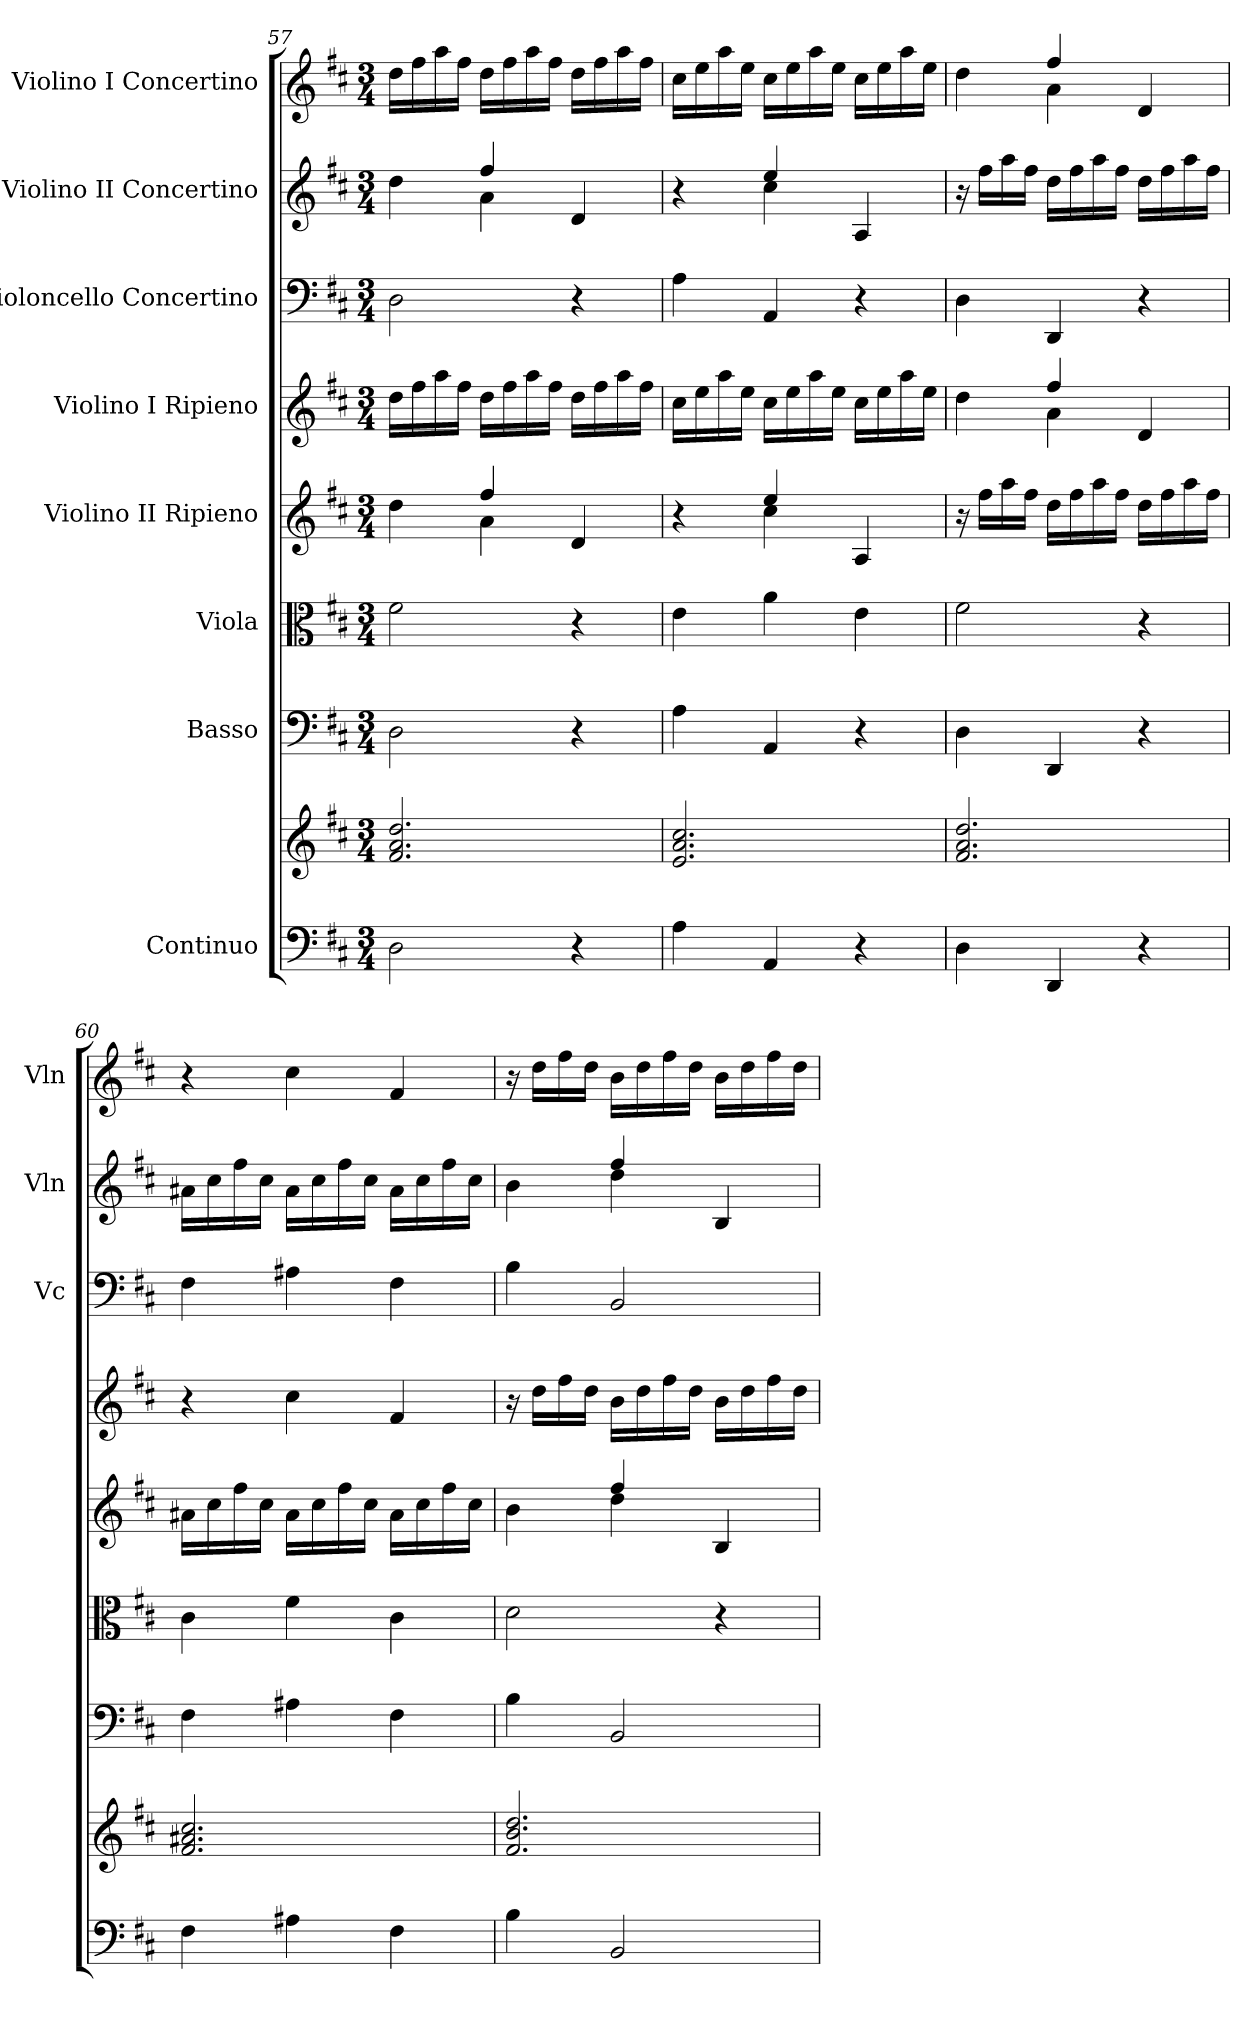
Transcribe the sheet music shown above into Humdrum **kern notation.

**kern	**kern	**kern	**kern	**kern	**kern	**kern	**kern	**kern
*part8	*part8	*part7	*part6	*part5	*part4	*part3	*part2	*part1
*staff9	*staff8	*staff7	*staff6	*staff5	*staff4	*staff3	*staff2	*staff1
*I"Continuo	*	*I"Basso	*I"Viola	*I"Violino II Ripieno	*I"Violino I Ripieno	*I"Violoncello Concertino	*I"Violino II Concertino	*I"Violino I Concertino
*	*	*	*	*	*	*I'Vc	*I'Vln	*I'Vln
*clefF4	*clefG2	*clefF4	*clefC3	*clefG2	*clefG2	*clefF4	*clefG2	*clefG2
*k[f#c#]	*k[f#c#]	*k[f#c#]	*k[f#c#]	*k[f#c#]	*k[f#c#]	*k[f#c#]	*k[f#c#]	*k[f#c#]
*M3/4	*M3/4	*M3/4	*M3/4	*M3/4	*M3/4	*M3/4	*M3/4	*M3/4
=57	=57	=57	=57	=57	=57	=57	=57	=57
*	*	*	*	*^	*	*	*^	*
2D\	2.f#/ 2.a/ 2.dd/	2D\	2f#\	4ryy	4dd\	16dd\LL	2D\	4ryy	4dd\	16dd\LL
.	.	.	.	.	.	16ff#\	.	.	.	16ff#\
.	.	.	.	.	.	16aa\	.	.	.	16aa\
.	.	.	.	.	.	16ff#\JJ	.	.	.	16ff#\JJ
.	.	.	.	4ff#/	4a\	16dd\LL	.	4ff#/	4a\	16dd\LL
.	.	.	.	.	.	16ff#\	.	.	.	16ff#\
.	.	.	.	.	.	16aa\	.	.	.	16aa\
.	.	.	.	.	.	16ff#\JJ	.	.	.	16ff#\JJ
4r	.	4r	4r	4d/	4ryy	16dd\LL	4r	4d/	4ryy	16dd\LL
.	.	.	.	.	.	16ff#\	.	.	.	16ff#\
.	.	.	.	.	.	16aa\	.	.	.	16aa\
.	.	.	.	.	.	16ff#\JJ	.	.	.	16ff#\JJ
=58	=58	=58	=58	=58	=58	=58	=58	=58	=58	=58
4A\	2.e/ 2.a/ 2.cc#/	4A\	4e\	4r	4ryy	16cc#\LL	4A\	4r	4ryy	16cc#\LL
.	.	.	.	.	.	16ee\	.	.	.	16ee\
.	.	.	.	.	.	16aa\	.	.	.	16aa\
.	.	.	.	.	.	16ee\JJ	.	.	.	16ee\JJ
4AA/	.	4AA/	4a\	4ee/	4cc#\	16cc#\LL	4AA/	4ee/	4cc#\	16cc#\LL
.	.	.	.	.	.	16ee\	.	.	.	16ee\
.	.	.	.	.	.	16aa\	.	.	.	16aa\
.	.	.	.	.	.	16ee\JJ	.	.	.	16ee\JJ
4r	.	4r	4e\	4A/	4ryy	16cc#\LL	4r	4A/	4ryy	16cc#\LL
.	.	.	.	.	.	16ee\	.	.	.	16ee\
.	.	.	.	.	.	16aa\	.	.	.	16aa\
.	.	.	.	.	.	16ee\JJ	.	.	.	16ee\JJ
*	*	*	*	*v	*v	*	*	*v	*v	*
=59	=59	=59	=59	=59	=59	=59	=59	=59
*	*	*	*	*	*^	*	*	*^
4D\	2.f#/ 2.a/ 2.dd/	4D\	2f#\	16r	4ryy	4dd\	4D\	16r	4ryy	4dd\
.	.	.	.	16ff#\LL	.	.	.	16ff#\LL	.	.
.	.	.	.	16aa\	.	.	.	16aa\	.	.
.	.	.	.	16ff#\JJ	.	.	.	16ff#\JJ	.	.
4DD/	.	4DD/	.	16dd\LL	4ff#/	4a\	4DD/	16dd\LL	4ff#/	4a\
.	.	.	.	16ff#\	.	.	.	16ff#\	.	.
.	.	.	.	16aa\	.	.	.	16aa\	.	.
.	.	.	.	16ff#\JJ	.	.	.	16ff#\JJ	.	.
4r	.	4r	4r	16dd\LL	4d/	4ryy	4r	16dd\LL	4d/	4ryy
.	.	.	.	16ff#\	.	.	.	16ff#\	.	.
.	.	.	.	16aa\	.	.	.	16aa\	.	.
.	.	.	.	16ff#\JJ	.	.	.	16ff#\JJ	.	.
*	*	*	*	*	*v	*v	*	*	*v	*v
=60	=60	=60	=60	=60	=60	=60	=60	=60
4F#\	2.f#/ 2.a#X/ 2.cc#/	4F#\	4c#\	16a#X\LL	4r	4F#\	16a#X\LL	4r
.	.	.	.	16cc#\	.	.	16cc#\	.
.	.	.	.	16ff#\	.	.	16ff#\	.
.	.	.	.	16cc#\JJ	.	.	16cc#\JJ	.
4A#X\	.	4A#X\	4f#\	16a#\LL	4cc#\	4A#X\	16a#\LL	4cc#\
.	.	.	.	16cc#\	.	.	16cc#\	.
.	.	.	.	16ff#\	.	.	16ff#\	.
.	.	.	.	16cc#\JJ	.	.	16cc#\JJ	.
4F#\	.	4F#\	4c#\	16a#\LL	4f#/	4F#\	16a#\LL	4f#/
.	.	.	.	16cc#\	.	.	16cc#\	.
.	.	.	.	16ff#\	.	.	16ff#\	.
.	.	.	.	16cc#\JJ	.	.	16cc#\JJ	.
!!LO:PB:g=z
=61	=61	=61	=61	=61	=61	=61	=61	=61
*	*	*	*	*^	*	*	*^	*
4B\	2.f#/ 2.b/ 2.dd/	4B\	2d\	4ryy	4b\	16r	4B\	4ryy	4b\	16r
.	.	.	.	.	.	16dd\LL	.	.	.	16dd\LL
.	.	.	.	.	.	16ff#\	.	.	.	16ff#\
.	.	.	.	.	.	16dd\JJ	.	.	.	16dd\JJ
2BB/	.	2BB/	.	4ff#/	4dd\	16b\LL	2BB/	4ff#/	4dd\	16b\LL
.	.	.	.	.	.	16dd\	.	.	.	16dd\
.	.	.	.	.	.	16ff#\	.	.	.	16ff#\
.	.	.	.	.	.	16dd\JJ	.	.	.	16dd\JJ
.	.	.	4r	4B/	4ryy	16b\LL	.	4B/	4ryy	16b\LL
.	.	.	.	.	.	16dd\	.	.	.	16dd\
.	.	.	.	.	.	16ff#\	.	.	.	16ff#\
.	.	.	.	.	.	16dd\JJ	.	.	.	16dd\JJ
*	*	*	*	*v	*v	*	*	*v	*v	*
=	=	=	=	=	=	=	=	=
*-	*-	*-	*-	*-	*-	*-	*-	*-
